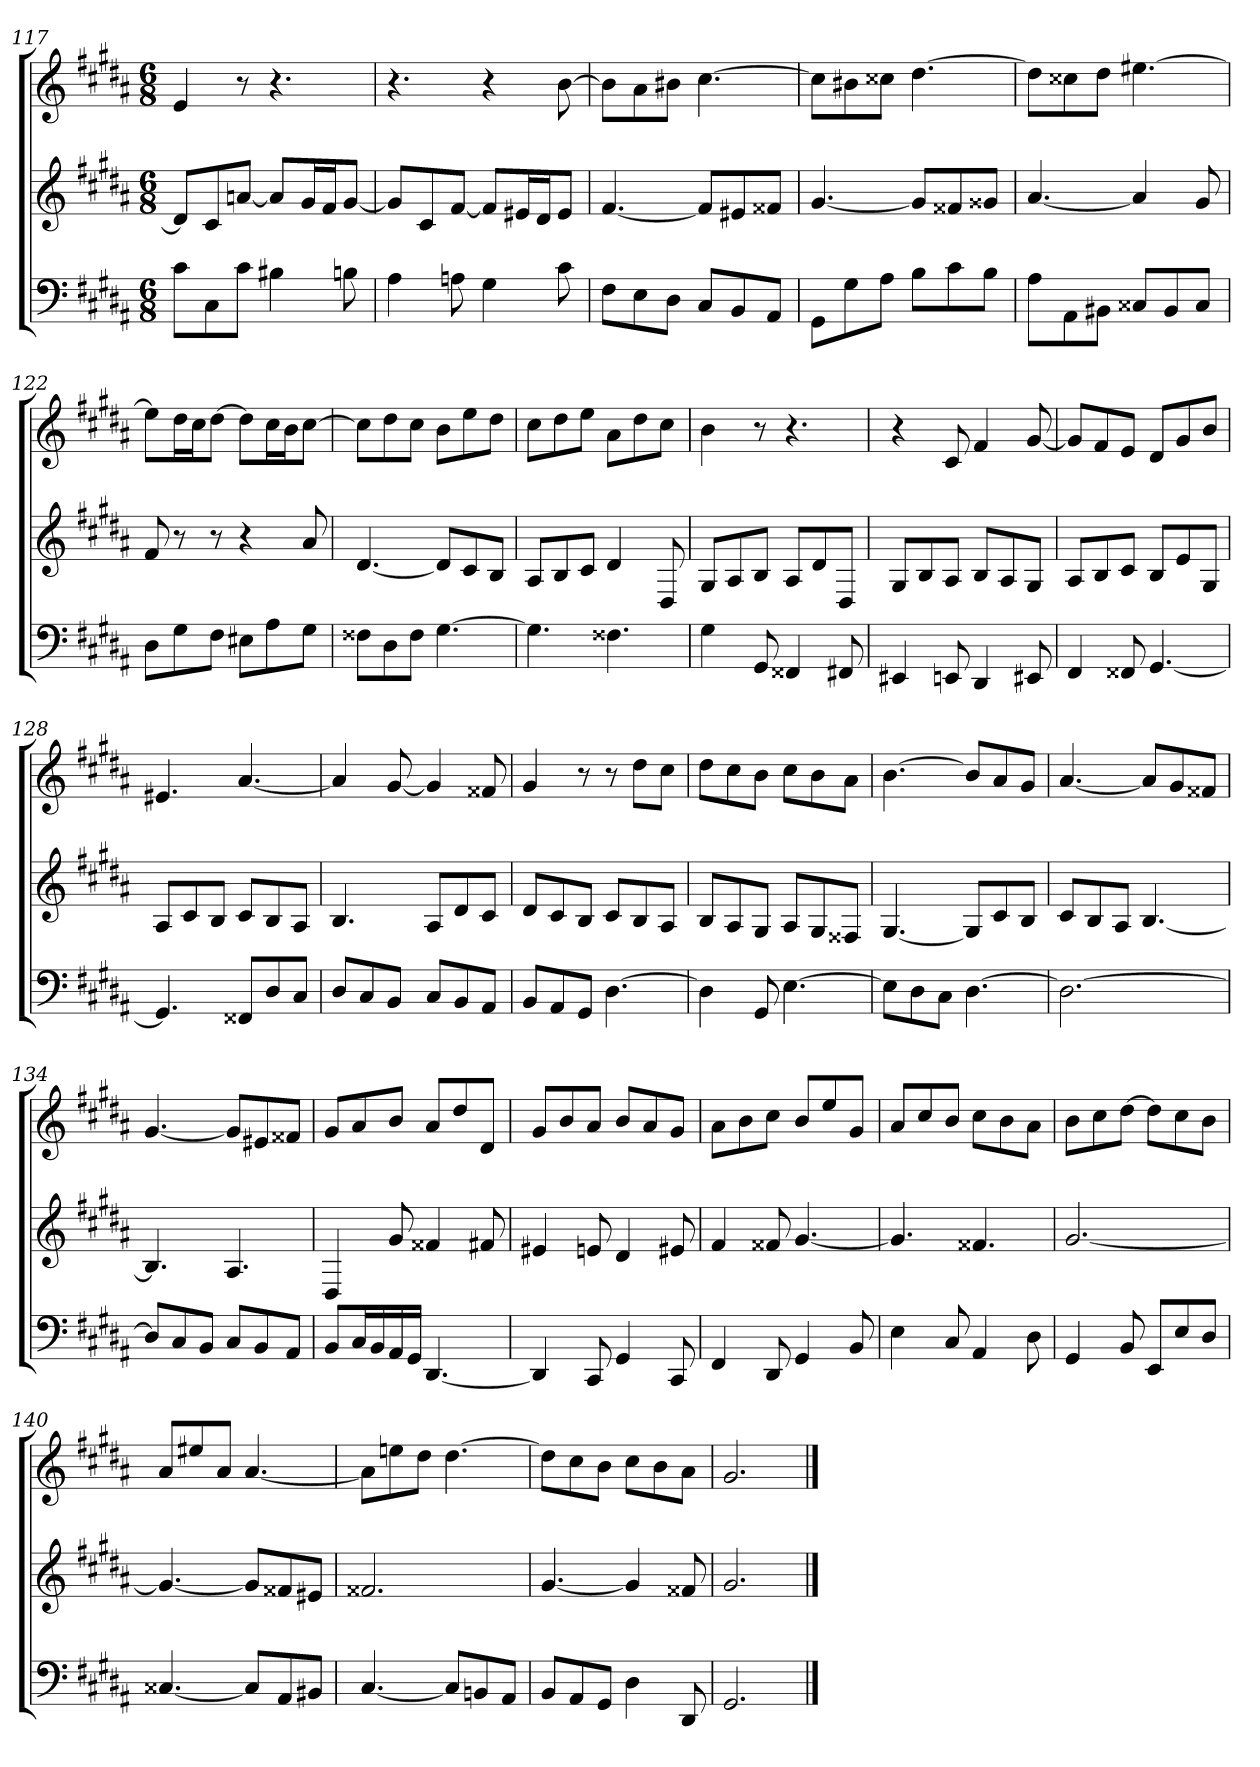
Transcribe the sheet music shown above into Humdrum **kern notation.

**kern	**kern	**kern
*part3	*part2	*part1
*staff3	*staff2	*staff1
*clefF4	*clefG2	*clefG2
*k[f#c#g#d#a#]	*k[f#c#g#d#a#]	*k[f#c#g#d#a#]
*g#:	*g#:	*g#:
*M6/8	*M6/8	*M6/8
=117	=117	=117
8c#\L	8d#/L]	4e
8C#\	8c#/	.
8c#\J	[8an/J	8r
4B#X	8a/L]	4.r
.	16g#/L	.
.	16f#/J	.
8Bn	[8g#/J	.
=118	=118	=118
4A#	8g#/L]	4.r
.	8c#/	.
8An	[8f#/J	.
4G#	8f#/L]	4r
.	16e#X/L	.
.	16d#/J	.
8c#	8e#/J	[8b
=119	=119	=119
8F#\L	[4.f#	8b\L]
8E\	.	8a#\
8D#\J	.	8b#X\J
8C#/L	8f#/L]	[4.cc#
8BB/	8e#X/	.
8AA#/J	8f##X/J	.
=120	=120	=120
8GG#\L	[4.g#	8cc#\L]
8G#\	.	8b#X\
8A#\J	.	8cc##X\J
8B\L	8g#/L]	[4.dd#
8c#\	8f##X/	.
8B\J	8g##X/J	.
=121	=121	=121
8A#\L	[4.a#	8dd#\L]
8AA#\	.	8cc##X\
8BB#X\J	.	8dd#\J
8C##X/L	4a#]	[4.ee#X
8BB#/	.	.
8C##/J	8g#	.
=122	=122	=122
8D#\L	8f#	8ee#\L]
8G#\	8r	16dd#\L
.	.	16cc#\J
8F#\J	8r	[8dd#\J
8E#X\L	4r	8dd#\L]
8A#\	.	16cc#\L
.	.	16b\J
8G#\J	8a#	[8cc#\J
=123	=123	=123
8F##X\L	[4.d#	8cc#\L]
8D#\	.	8dd#\
8F##\J	.	8cc#\J
[4.G#	8d#/L]	8b\L
.	8c#/	8ee\
.	8B/J	8dd#\J
=124	=124	=124
4.G#]	8A#/L	8cc#\L
.	8B/	8dd#\
.	8c#/J	8ee\J
4.F##X	4d#	8a#\L
.	.	8dd#\
.	8D#	8cc#\J
=125	=125	=125
4G#	8G#/L	4b
.	8A#/	.
8GG#	8B/J	8r
4FF##X	8A#/L	4.r
.	8d#/	.
8FF#X	8D#/J	.
=126	=126	=126
4EE#X	8G#/L	4r
.	8B/	.
8EEn	8A#/J	8c#
4DD#	8B/L	4f#
.	8A#/	.
8EE#X	8G#/J	[8g#
=127	=127	=127
4FF#	8A#/L	8g#/L]
.	8B/	8f#/
8FF##X	8c#/J	8e/J
[4.GG#	8B/L	8d#/L
.	8e/	8g#/
.	8G#/J	8b/J
=128	=128	=128
4.GG#]	8A#/L	4.e#X
.	8c#/	.
.	8B/J	.
8FF##X/L	8c#/L	[4.a#
8D#/	8B/	.
8C#/J	8A#/J	.
=129	=129	=129
8D#/L	4.B	4a#]
8C#/	.	.
8BB/J	.	[8g#
8C#/L	8A#/L	4g#]
8BB/	8d#/	.
8AA#/J	8c#/J	8f##X
=130	=130	=130
8BB/L	8d#/L	4g#
8AA#/	8c#/	.
8GG#/J	8B/J	8r
[4.D#	8c#/L	8r
.	8B/	8dd#\L
.	8A#/J	8cc#\J
=131	=131	=131
4D#]	8B/L	8dd#\L
.	8A#/	8cc#\
8GG#	8G#/J	8b\J
[4.E	8A#/L	8cc#\L
.	8G#/	8b\
.	8F##X/J	8a#\J
=132	=132	=132
8E\L]	[4.G#	[4.b
8D#\	.	.
8C#\J	.	.
[4.D#	8G#/L]	8b/L]
.	8c#/	8a#/
.	8B/J	8g#/J
=133	=133	=133
2.D#_	8c#/L	[4.a#
.	8B/	.
.	8A#/J	.
.	[4.B	8a#/L]
.	.	8g#/
.	.	8f##X/J
=134	=134	=134
8D#/L]	4.B]	[4.g#
8C#/	.	.
8BB/J	.	.
8C#/L	4.A#	8g#/L]
8BB/	.	8e#X/
8AA#/J	.	8f##X/J
=135	=135	=135
8BB/L	4D#	8g#/L
16C#/L	.	8a#/
16BB/	.	.
16AA#/	8g#	8b/J
16GG#/JJ	.	.
[4.DD#	4f##X	8a#/L
.	.	8dd#/
.	8f#X	8d#/J
=136	=136	=136
4DD#]	4e#X	8g#/L
.	.	8b/
8CC#	8en	8a#/J
4GG#	4d#	8b/L
.	.	8a#/
8CC#	8e#X	8g#/J
=137	=137	=137
4FF#	4f#	8a#\L
.	.	8b\
8DD#	8f##X	8cc#\J
4GG#	[4.g#	8b/L
.	.	8ee/
8BB	.	8g#/J
=138	=138	=138
4E	4.g#]	8a#/L
.	.	8cc#/
8C#	.	8b/J
4AA#	4.f##X	8cc#\L
.	.	8b\
8D#	.	8a#\J
=139	=139	=139
4GG#	[2.g#	8b\L
.	.	8cc#\
8BB	.	[8dd#\J
8EE/L	.	8dd#\L]
8E/	.	8cc#\
8D#/J	.	8b\J
=140	=140	=140
[4.C##X	4.g#_	8a#/L
.	.	8ee#X/
.	.	8a#/J
8C##/L]	8g#/L]	[4.a#
8AA#/	8f##X/	.
8BB#X/J	8e#X/J	.
=141	=141	=141
[4.C#	2.f##X	8a#\L]
.	.	8een\
.	.	8dd#\J
8C#/L]	.	[4.dd#
8BBn/	.	.
8AA#/J	.	.
=142	=142	=142
8BB/L	[4.g#	8dd#\L]
8AA#/	.	8cc#\
8GG#/J	.	8b\J
4D#	4g#]	8cc#\L
.	.	8b\
8DD#	8f##X	8a#\J
=143	=143	=143
2.GG#	2.g#	2.g#
==	==	==
*-	*-	*-
